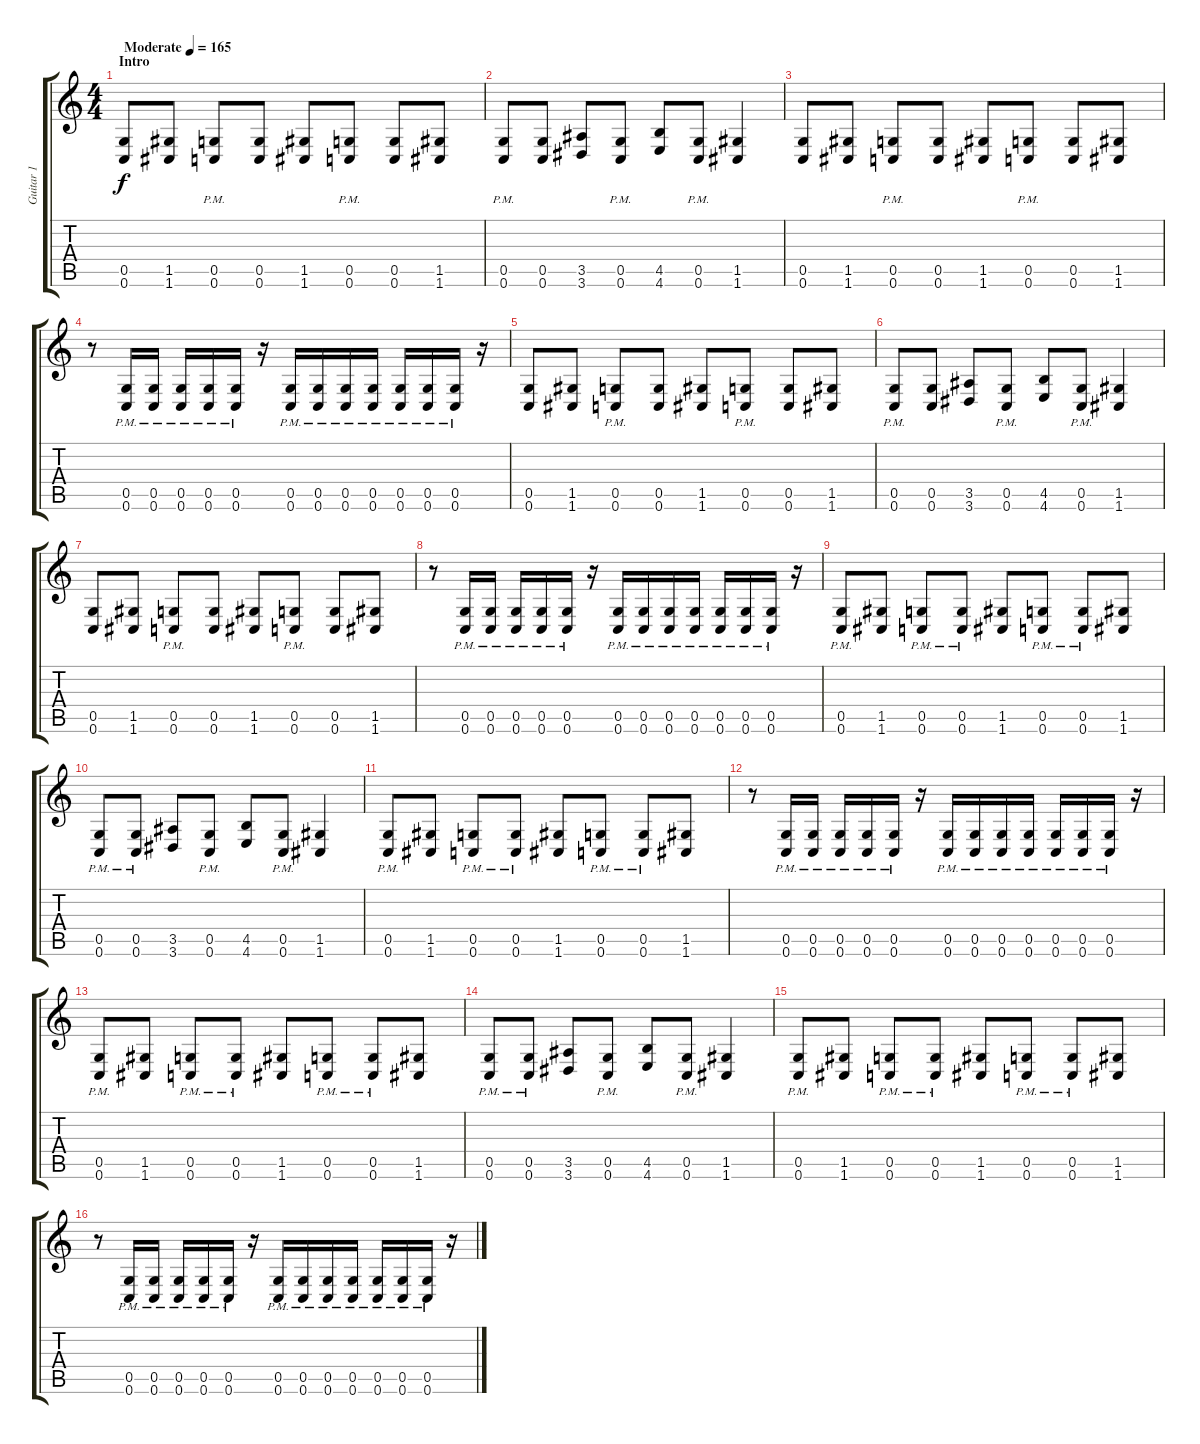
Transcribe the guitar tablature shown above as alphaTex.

\track ("Guitar 1" "Guitar 1") {instrument overdrivenguitar}
\staff {score tabs}
\tuning (D4 A3 F3 C3 G2 C2) {hide}
\ts (4 4)
\section ("" "Intro")
\tempo (165 "Moderate")
\clef g2
\ks c
(0.5 0.6).8{dy f instrument overdrivenguitar} (1.5 1.6).8 (0.5{pm} 0.6{pm}).8 (0.5 0.6).8 (1.5 1.6).8 (0.5{pm} 0.6{pm}).8 (0.5 0.6).8 (1.5 1.6).8 |
(0.5{pm} 0.6{pm}).8 (0.5 0.6).8 (3.5 3.6).8 (0.5{pm} 0.6{pm}).8 (4.5 4.6).8 (0.5{pm} 0.6{pm}).8 (1.5 1.6).4 |
(0.5 0.6).8 (1.5 1.6).8 (0.5{pm} 0.6{pm}).8 (0.5 0.6).8 (1.5 1.6).8 (0.5{pm} 0.6{pm}).8 (0.5 0.6).8 (1.5 1.6).8 |
r.8 (0.5{pm} 0.6{pm}).16 (0.5{pm} 0.6{pm}).16 (0.5{pm} 0.6{pm}).16 (0.5{pm} 0.6{pm}).16 (0.5{pm} 0.6{pm}).16 r.16 (0.5{pm} 0.6{pm}).16 (0.5{pm} 0.6{pm}).16 (0.5{pm} 0.6{pm}).16 (0.5{pm} 0.6{pm}).16 (0.5{pm} 0.6{pm}).16 (0.5{pm} 0.6{pm}).16 (0.5{pm} 0.6{pm}).16 r.16 |
(0.5 0.6).8 (1.5 1.6).8 (0.5{pm} 0.6{pm}).8 (0.5 0.6).8 (1.5 1.6).8 (0.5{pm} 0.6{pm}).8 (0.5 0.6).8 (1.5 1.6).8 |
(0.5{pm} 0.6{pm}).8 (0.5 0.6).8 (3.5 3.6).8 (0.5{pm} 0.6{pm}).8 (4.5 4.6).8 (0.5{pm} 0.6{pm}).8 (1.5 1.6).4 |
(0.5 0.6).8 (1.5 1.6).8 (0.5{pm} 0.6{pm}).8 (0.5 0.6).8 (1.5 1.6).8 (0.5{pm} 0.6{pm}).8 (0.5 0.6).8 (1.5 1.6).8 |
r.8 (0.5{pm} 0.6{pm}).16 (0.5{pm} 0.6{pm}).16 (0.5{pm} 0.6{pm}).16 (0.5{pm} 0.6{pm}).16 (0.5{pm} 0.6{pm}).16 r.16 (0.5{pm} 0.6{pm}).16 (0.5{pm} 0.6{pm}).16 (0.5{pm} 0.6{pm}).16 (0.5{pm} 0.6{pm}).16 (0.5{pm} 0.6{pm}).16 (0.5{pm} 0.6{pm}).16 (0.5{pm} 0.6{pm}).16 r.16 |
(0.5{pm} 0.6{pm}).8 (1.5 1.6).8 (0.5{pm} 0.6{pm}).8 (0.5{pm} 0.6{pm}).8 (1.5 1.6).8 (0.5{pm} 0.6{pm}).8 (0.5{pm} 0.6{pm}).8 (1.5 1.6).8 |
(0.5{pm} 0.6{pm}).8 (0.5{pm} 0.6{pm}).8 (3.5 3.6).8 (0.5{pm} 0.6{pm}).8 (4.5 4.6).8 (0.5{pm} 0.6{pm}).8 (1.5 1.6).4 |
(0.5{pm} 0.6{pm}).8 (1.5 1.6).8 (0.5{pm} 0.6{pm}).8 (0.5{pm} 0.6{pm}).8 (1.5 1.6).8 (0.5{pm} 0.6{pm}).8 (0.5{pm} 0.6{pm}).8 (1.5 1.6).8 |
r.8 (0.5{pm} 0.6{pm}).16 (0.5{pm} 0.6{pm}).16 (0.5{pm} 0.6{pm}).16 (0.5{pm} 0.6{pm}).16 (0.5{pm} 0.6{pm}).16 r.16 (0.5{pm} 0.6{pm}).16 (0.5{pm} 0.6{pm}).16 (0.5{pm} 0.6{pm}).16 (0.5{pm} 0.6{pm}).16 (0.5{pm} 0.6{pm}).16 (0.5{pm} 0.6{pm}).16 (0.5{pm} 0.6{pm}).16 r.16 |
(0.5{pm} 0.6{pm}).8 (1.5 1.6).8 (0.5{pm} 0.6{pm}).8 (0.5{pm} 0.6{pm}).8 (1.5 1.6).8 (0.5{pm} 0.6{pm}).8 (0.5{pm} 0.6{pm}).8 (1.5 1.6).8 |
(0.5{pm} 0.6{pm}).8 (0.5{pm} 0.6{pm}).8 (3.5 3.6).8 (0.5{pm} 0.6{pm}).8 (4.5 4.6).8 (0.5{pm} 0.6{pm}).8 (1.5 1.6).4 |
(0.5{pm} 0.6{pm}).8 (1.5 1.6).8 (0.5{pm} 0.6{pm}).8 (0.5{pm} 0.6{pm}).8 (1.5 1.6).8 (0.5{pm} 0.6{pm}).8 (0.5{pm} 0.6{pm}).8 (1.5 1.6).8 |
r.8 (0.5{pm} 0.6{pm}).16 (0.5{pm} 0.6{pm}).16 (0.5{pm} 0.6{pm}).16 (0.5{pm} 0.6{pm}).16 (0.5{pm} 0.6{pm}).16 r.16 (0.5{pm} 0.6{pm}).16 (0.5{pm} 0.6{pm}).16 (0.5{pm} 0.6{pm}).16 (0.5{pm} 0.6{pm}).16 (0.5{pm} 0.6{pm}).16 (0.5{pm} 0.6{pm}).16 (0.5{pm} 0.6{pm}).16 r.16
